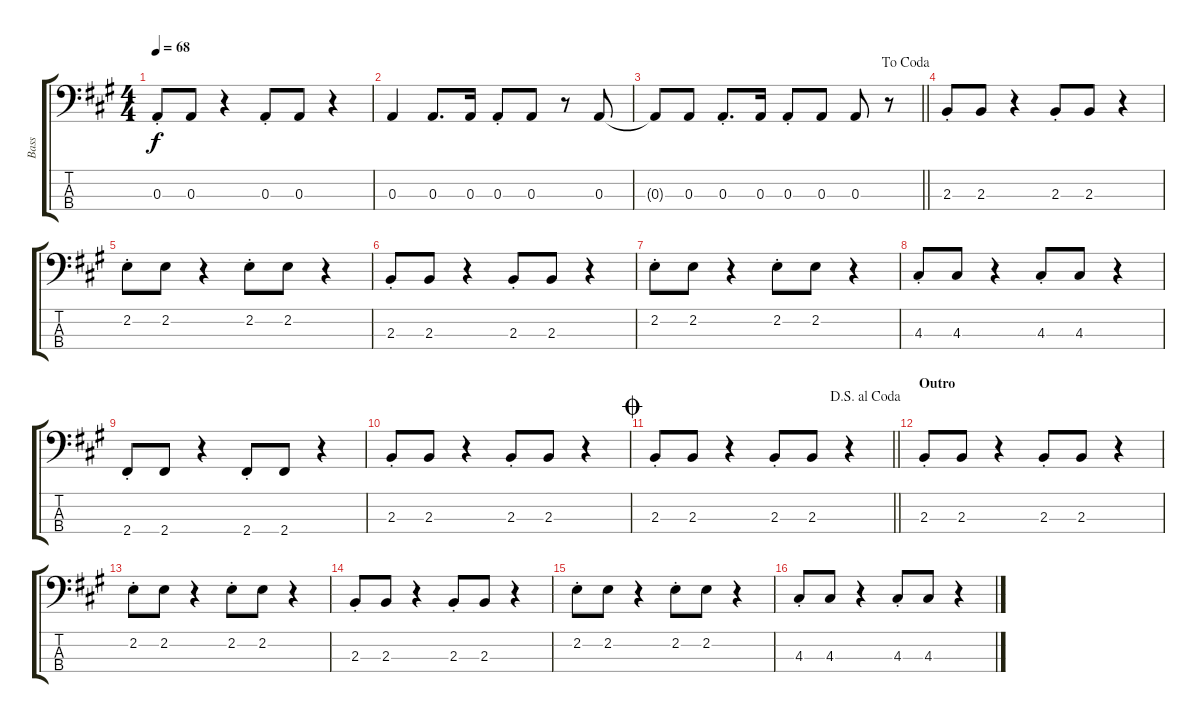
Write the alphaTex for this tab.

\track ("Bass" "Bass") {instrument electricbassfinger}
\staff {score tabs}
\tuning (G2 D2 A1 E1) {hide}
\ts (4 4)
\tempo 68
\clef f4
\ks a
0.3{st}.8{dy f} 0.3.8 r.4 0.3{st}.8 0.3.8 r.4 |
0.3.4 0.3.8{d} 0.3.16 0.3{st}.8 0.3.8 r.8 0.3.8 |
\jump dacoda
\barLineRight lightlight
0.3{t}.8 0.3.8 0.3{st}.8{d} 0.3.16 0.3{st}.8 0.3.8 0.3.8 r.8 |
2.3{st}.8 2.3.8 r.4 2.3{st}.8 2.3.8 r.4 |
2.2{st}.8 2.2.8 r.4 2.2{st}.8 2.2.8 r.4 |
2.3{st}.8 2.3.8 r.4 2.3{st}.8 2.3.8 r.4 |
2.2{st}.8 2.2.8 r.4 2.2{st}.8 2.2.8 r.4 |
4.3{st}.8 4.3.8 r.4 4.3{st}.8 4.3.8 r.4 |
2.4{st}.8 2.4.8 r.4 2.4{st}.8 2.4.8 r.4 |
2.3{st}.8 2.3.8 r.4 2.3{st}.8 2.3.8 r.4 |
\jump coda
\jump dalsegnoalcoda
\barLineRight lightlight
2.3{st}.8 2.3.8 r.4 2.3{st}.8 2.3.8 r.4 |
\section ("" "Outro")
2.3{st}.8 2.3.8 r.4 2.3{st}.8 2.3.8 r.4 |
2.2{st}.8 2.2.8 r.4 2.2{st}.8 2.2.8 r.4 |
2.3{st}.8 2.3.8 r.4 2.3{st}.8 2.3.8 r.4 |
2.2{st}.8 2.2.8 r.4 2.2{st}.8 2.2.8 r.4 |
4.3{st}.8 4.3.8 r.4 4.3{st}.8 4.3.8 r.4
